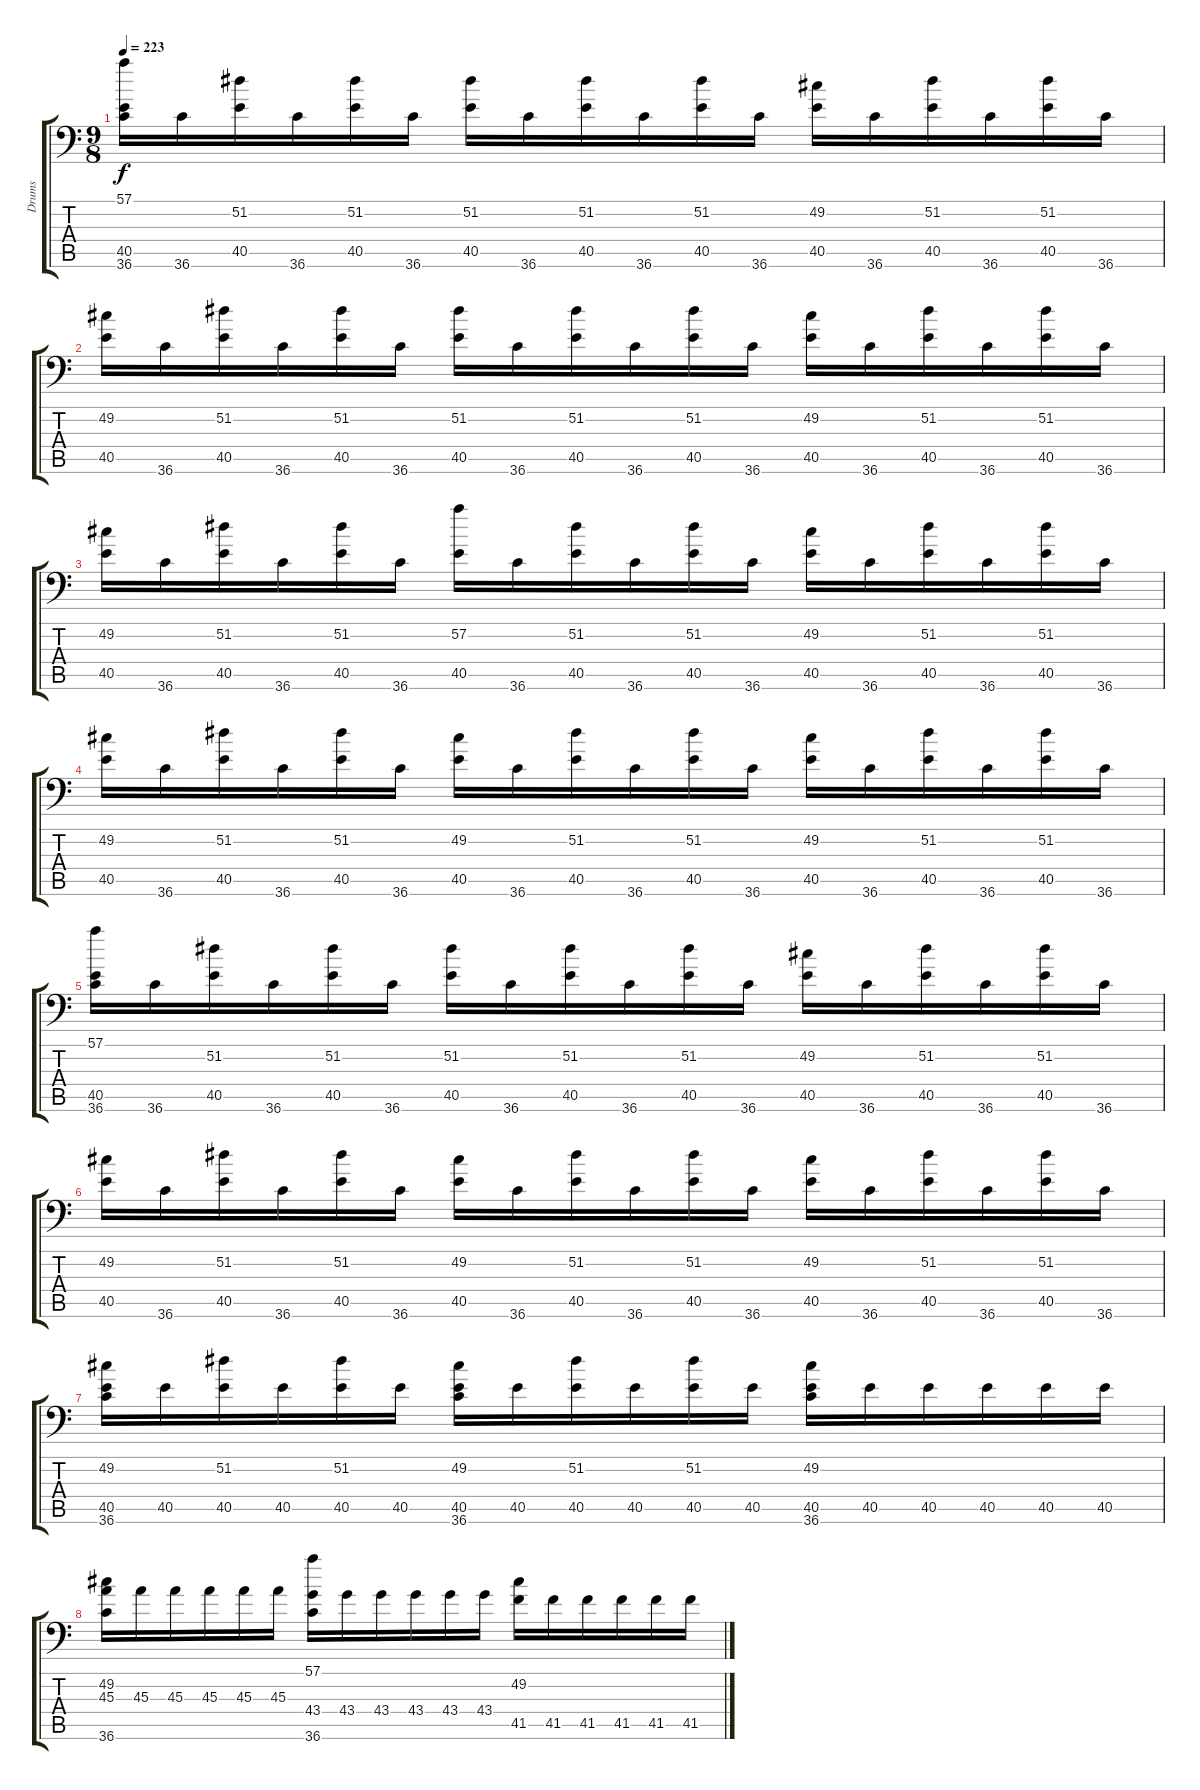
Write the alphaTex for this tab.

\track ("Drums" "Drums") {instrument acousticgrandpiano}
\staff {score tabs}
\tuning (C-1 C-1 C-1 C-1 C-1 C-1) {hide}
\ts (9 8)
\tempo 223
\clef f4
\ks c
(57.1 40.5 36.6).16{dy f} 36.6.16 (51.2 40.5).16 36.6.16 (51.2 40.5).16 36.6.16 (51.2 40.5).16 36.6.16 (51.2 40.5).16 36.6.16 (51.2 40.5).16 36.6.16 (49.2 40.5).16 36.6.16 (51.2 40.5).16 36.6.16 (51.2 40.5).16 36.6.16 |
(49.2 40.5).16 36.6.16 (51.2 40.5).16 36.6.16 (51.2 40.5).16 36.6.16 (51.2 40.5).16 36.6.16 (51.2 40.5).16 36.6.16 (51.2 40.5).16 36.6.16 (49.2 40.5).16 36.6.16 (51.2 40.5).16 36.6.16 (51.2 40.5).16 36.6.16 |
(49.2 40.5).16 36.6.16 (51.2 40.5).16 36.6.16 (51.2 40.5).16 36.6.16 (57.2 40.5).16 36.6.16 (51.2 40.5).16 36.6.16 (51.2 40.5).16 36.6.16 (49.2 40.5).16 36.6.16 (51.2 40.5).16 36.6.16 (51.2 40.5).16 36.6.16 |
(49.2 40.5).16 36.6.16 (51.2 40.5).16 36.6.16 (51.2 40.5).16 36.6.16 (49.2 40.5).16 36.6.16 (51.2 40.5).16 36.6.16 (51.2 40.5).16 36.6.16 (49.2 40.5).16 36.6.16 (51.2 40.5).16 36.6.16 (51.2 40.5).16 36.6.16 |
(57.1 40.5 36.6).16 36.6.16 (51.2 40.5).16 36.6.16 (51.2 40.5).16 36.6.16 (51.2 40.5).16 36.6.16 (51.2 40.5).16 36.6.16 (51.2 40.5).16 36.6.16 (49.2 40.5).16 36.6.16 (51.2 40.5).16 36.6.16 (51.2 40.5).16 36.6.16 |
(49.2 40.5).16 36.6.16 (51.2 40.5).16 36.6.16 (51.2 40.5).16 36.6.16 (49.2 40.5).16 36.6.16 (51.2 40.5).16 36.6.16 (51.2 40.5).16 36.6.16 (49.2 40.5).16 36.6.16 (51.2 40.5).16 36.6.16 (51.2 40.5).16 36.6.16 |
(49.2 40.5 36.6).16 40.5.16 (51.2 40.5).16 40.5.16 (51.2 40.5).16 40.5.16 (49.2 40.5 36.6).16 40.5.16 (51.2 40.5).16 40.5.16 (51.2 40.5).16 40.5.16 (49.2 40.5 36.6).16 40.5.16 40.5.16 40.5.16 40.5.16 40.5.16 |
(49.2 45.3 36.6).16 45.3.16 45.3.16 45.3.16 45.3.16 45.3.16 (57.1 43.4 36.6).16 43.4.16 43.4.16 43.4.16 43.4.16 43.4.16 (49.2 41.5).16 41.5.16 41.5.16 41.5.16 41.5.16 41.5.16
